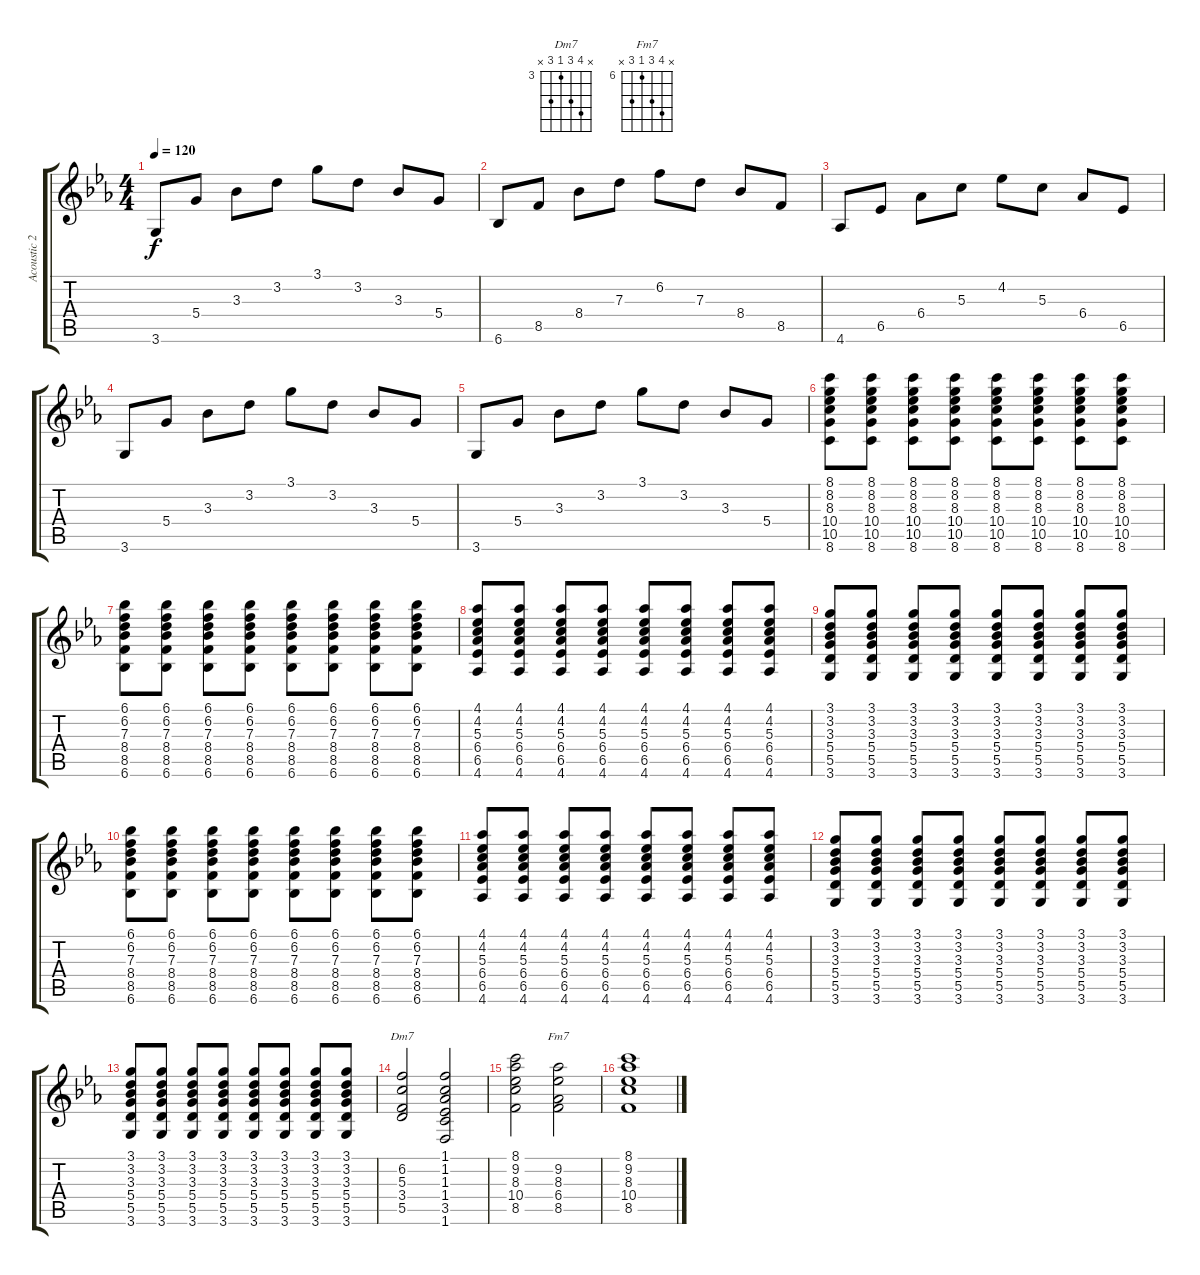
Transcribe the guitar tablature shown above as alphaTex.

\track ("Acoustic 2" "Acoustic 2") {instrument acousticguitarnylon}
\staff {score tabs}
\tuning (E4 B3 G3 D3 A2 E2) {hide}
\chord ("Dm7" x 6 5 3 5 x) {firstfret 3}
\chord ("Fm7" x 9 8 6 8 x) {firstfret 6}
\ts (4 4)
\tempo 120
\clef g2
\ks cminor
3.6.8{dy f} 5.4.8 3.3.8 3.2.8 3.1.8 3.2.8 3.3.8 5.4.8 |
6.6.8 8.5.8 8.4.8 7.3.8 6.2.8 7.3.8 8.4.8 8.5.8 |
4.6.8 6.5.8 6.4.8 5.3.8 4.2.8 5.3.8 6.4.8 6.5.8 |
3.6.8 5.4.8 3.3.8 3.2.8 3.1.8 3.2.8 3.3.8 5.4.8 |
3.6.8 5.4.8 3.3.8 3.2.8 3.1.8 3.2.8 3.3.8 5.4.8 |
(8.1 8.2 8.3 10.4 10.5 8.6).8 (8.1 8.2 8.3 10.4 10.5 8.6).8 (8.1 8.2 8.3 10.4 10.5 8.6).8 (8.1 8.2 8.3 10.4 10.5 8.6).8 (8.1 8.2 8.3 10.4 10.5 8.6).8 (8.1 8.2 8.3 10.4 10.5 8.6).8 (8.1 8.2 8.3 10.4 10.5 8.6).8 (8.1 8.2 8.3 10.4 10.5 8.6).8 |
(6.1 6.2 7.3 8.4 8.5 6.6).8 (6.1 6.2 7.3 8.4 8.5 6.6).8 (6.1 6.2 7.3 8.4 8.5 6.6).8 (6.1 6.2 7.3 8.4 8.5 6.6).8 (6.1 6.2 7.3 8.4 8.5 6.6).8 (6.1 6.2 7.3 8.4 8.5 6.6).8 (6.1 6.2 7.3 8.4 8.5 6.6).8 (6.1 6.2 7.3 8.4 8.5 6.6).8 |
(4.1 4.2 5.3 6.4 6.5 4.6).8 (4.1 4.2 5.3 6.4 6.5 4.6).8 (4.1 4.2 5.3 6.4 6.5 4.6).8 (4.1 4.2 5.3 6.4 6.5 4.6).8 (4.1 4.2 5.3 6.4 6.5 4.6).8 (4.1 4.2 5.3 6.4 6.5 4.6).8 (4.1 4.2 5.3 6.4 6.5 4.6).8 (4.1 4.2 5.3 6.4 6.5 4.6).8 |
(3.1 3.2 3.3 5.4 5.5 3.6).8 (3.1 3.2 3.3 5.4 5.5 3.6).8 (3.1 3.2 3.3 5.4 5.5 3.6).8 (3.1 3.2 3.3 5.4 5.5 3.6).8 (3.1 3.2 3.3 5.4 5.5 3.6).8 (3.1 3.2 3.3 5.4 5.5 3.6).8 (3.1 3.2 3.3 5.4 5.5 3.6).8 (3.1 3.2 3.3 5.4 5.5 3.6).8 |
(6.1 6.2 7.3 8.4 8.5 6.6).8 (6.1 6.2 7.3 8.4 8.5 6.6).8 (6.1 6.2 7.3 8.4 8.5 6.6).8 (6.1 6.2 7.3 8.4 8.5 6.6).8 (6.1 6.2 7.3 8.4 8.5 6.6).8 (6.1 6.2 7.3 8.4 8.5 6.6).8 (6.1 6.2 7.3 8.4 8.5 6.6).8 (6.1 6.2 7.3 8.4 8.5 6.6).8 |
(4.1 4.2 5.3 6.4 6.5 4.6).8 (4.1 4.2 5.3 6.4 6.5 4.6).8 (4.1 4.2 5.3 6.4 6.5 4.6).8 (4.1 4.2 5.3 6.4 6.5 4.6).8 (4.1 4.2 5.3 6.4 6.5 4.6).8 (4.1 4.2 5.3 6.4 6.5 4.6).8 (4.1 4.2 5.3 6.4 6.5 4.6).8 (4.1 4.2 5.3 6.4 6.5 4.6).8 |
(3.1 3.2 3.3 5.4 5.5 3.6).8 (3.1 3.2 3.3 5.4 5.5 3.6).8 (3.1 3.2 3.3 5.4 5.5 3.6).8 (3.1 3.2 3.3 5.4 5.5 3.6).8 (3.1 3.2 3.3 5.4 5.5 3.6).8 (3.1 3.2 3.3 5.4 5.5 3.6).8 (3.1 3.2 3.3 5.4 5.5 3.6).8 (3.1 3.2 3.3 5.4 5.5 3.6).8 |
(3.1 3.2 3.3 5.4 5.5 3.6).8 (3.1 3.2 3.3 5.4 5.5 3.6).8 (3.1 3.2 3.3 5.4 5.5 3.6).8 (3.1 3.2 3.3 5.4 5.5 3.6).8 (3.1 3.2 3.3 5.4 5.5 3.6).8 (3.1 3.2 3.3 5.4 5.5 3.6).8 (3.1 3.2 3.3 5.4 5.5 3.6).8 (3.1 3.2 3.3 5.4 5.5 3.6).8 |
(6.2 5.3 3.4 5.5).2{ch "Dm7"} (1.1 1.2 1.3 1.4 3.5 1.6).2 |
(8.1 9.2 8.3 10.4 8.5).2 (9.2 8.3 6.4 8.5).2{ch "Fm7"} |
(8.1 9.2 8.3 10.4 8.5).1
